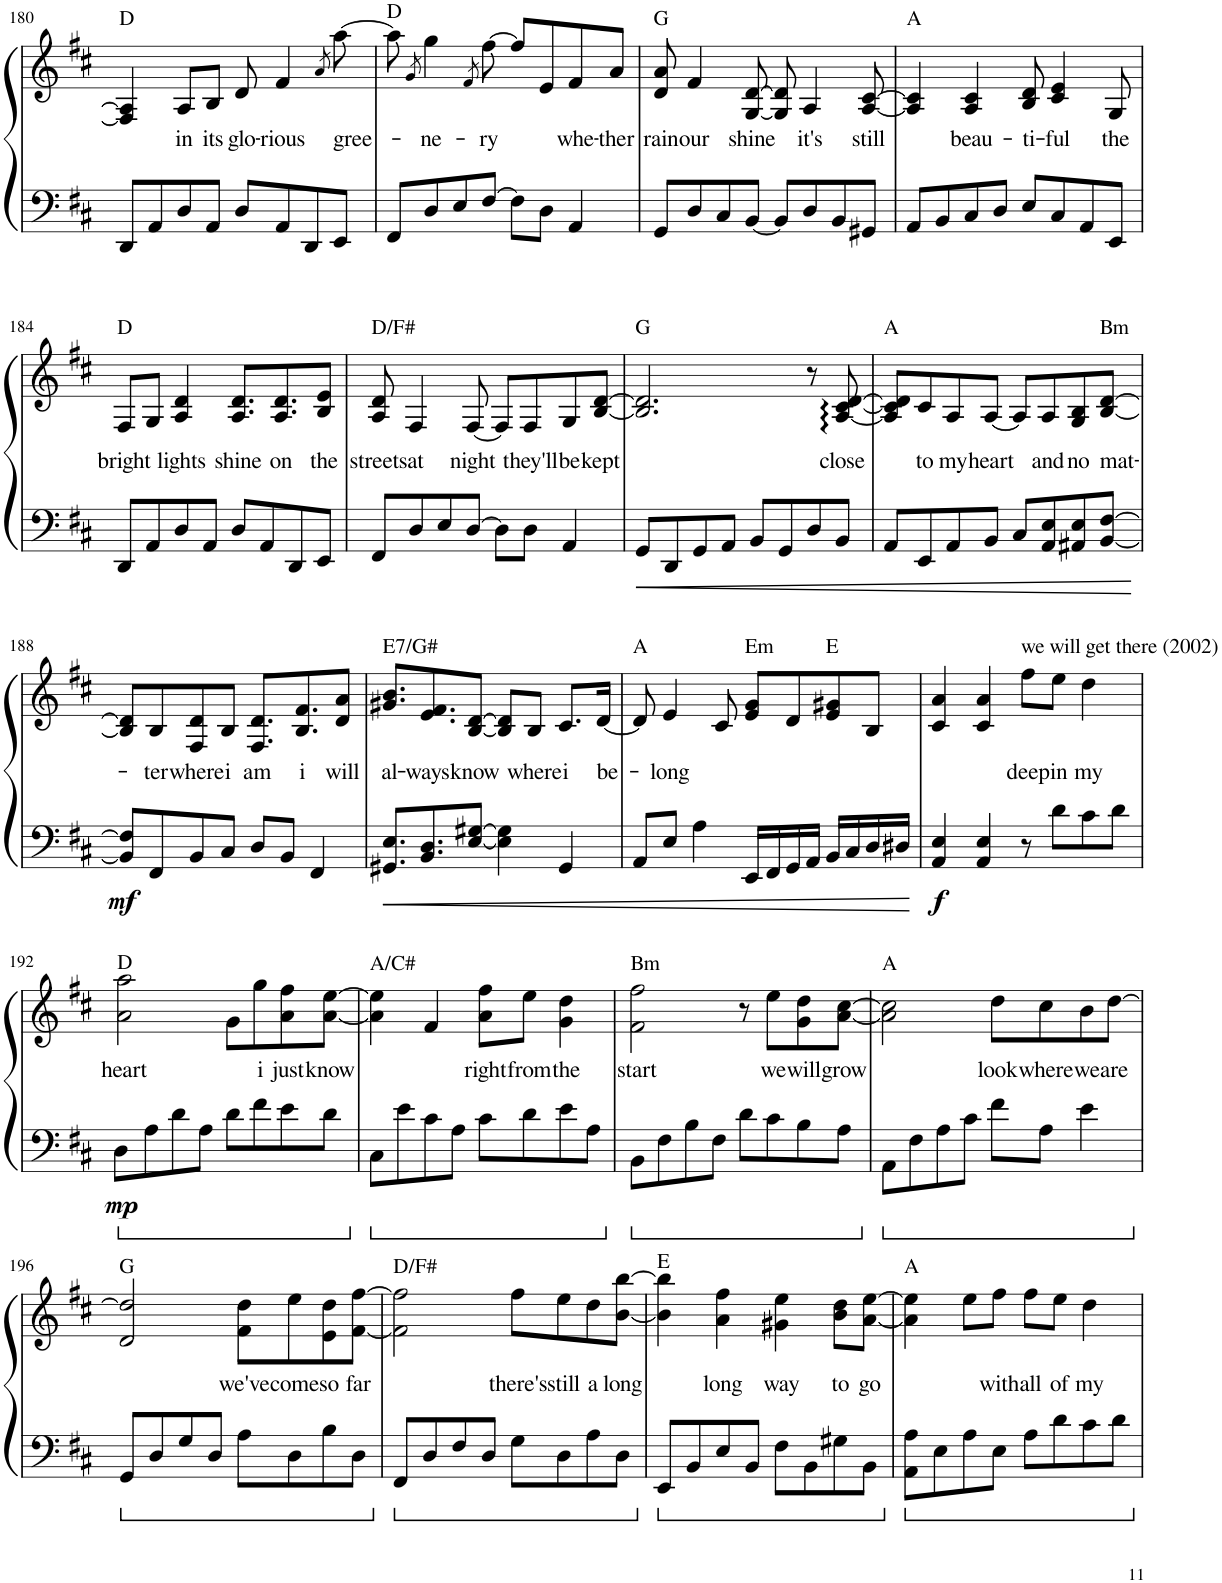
**kern	**kern	**text	**dynam
*part1	*part1	*part1	*part1
*staff2	*staff1	*staff1	*staff1/2
*I"Piano	*	*	*
*I'Pno.	*	*	*
!!LO:PB:g=z
*clefF4	*clefG2	*	*
*k[f#c#]	*k[f#c#]	*	*
*M4/4	*M4/4	*	*
=180	=180	=180	=180
!	!LO:TX:a:t=D	!	!
8DD/L	4F#/] 4A/]	.	.
8AA/	.	.	.
!	!	!LO:LY:b	!
8D/	8A/L	in	.
!	!	!LO:LY:b	!
8AA/J	8B/J	its	.
!	!	!LO:LY:b	!
8D/L	8d/	glo-	.
!	!	!LO:LY:b	!
8AA/	4f#/	-rious	.
8DD/	.	.	.
.	8qa/	.	.
!	!	!LO:LY:b	!
8EE/J	[8aa\	gree-	.
=181	=181	=181	=181
!	!LO:TX:a:t=D	!	!
8FF#/L	8aa\]	.	.
.	8qg/	.	.
!	!	!LO:LY:b	!
8D/	4gg\	-ne-	.
8E/	.	.	.
.	8qf#/	.	.
!	!	!LO:LY:b	!
[8F#/J	[8ff#\	-ry	.
8F#\L]	8ff#/L]	.	.
8D\J	8e/	.	.
!	!	!LO:LY:b	!
4AA/	8f#/	whe-	.
!	!	!LO:LY:b	!
.	8a/J	-ther	.
=182	=182	=182	=182
!	!LO:TX:a:t=G	!	!
!	!	!LO:LY:b	!
8GG/L	8d/ 8a/	rain	.
!	!	!LO:LY:b	!
8D/	4f#/	our	.
8C#/	.	.	.
!	!	!LO:LY:b	!
[8BB/J	[8G/ [8d/	shine	.
8BB/L]	8G/] 8d/]	.	.
!	!	!LO:LY:b	!
8D/	4A/	it's	.
8BB/	.	.	.
!	!	!LO:LY:b	!
8GG#X/J	[8A/ [8c#/	still	.
=183	=183	=183	=183
!	!LO:TX:a:t=A	!	!
8AA/L	4A/] 4c#/]	.	.
8BB/	.	.	.
!	!	!LO:LY:b	!
8C#/	4A/ 4c#/	beau-	.
8D/J	.	.	.
!	!	!LO:LY:b	!
8E/L	8B/ 8d/	-ti-	.
!	!	!LO:LY:b	!
8C#/	4c#/ 4e/	-ful	.
8AA/	.	.	.
!	!	!LO:LY:b	!
8EE/J	8G/	the	.
!!LO:LB:g=z
=184	=184	=184	=184
!	!LO:TX:a:t=D	!	!
!	!	!LO:LY:b	!
8DD/L	8F#/L	bright	.
8AA/	8G/J	.	.
!	!	!LO:LY:b	!
8D/	4A/ 4d/	lights	.
8AA/J	.	.	.
!	!	!LO:LY:b	!
8D/L	8.A/ 8.d/L	shine	.
8AA/	.	.	.
!	!	!LO:LY:b	!
.	8.A/ 8.d/	on	.
8DD/	.	.	.
!	!	!LO:LY:b	!
8EE/J	8B/ 8e/J	the	.
=185	=185	=185	=185
!	!LO:TX:a:t=D/F#	!	!
!	!	!LO:LY:b	!
8FF#/L	8A/ 8d/	streets	.
!	!	!LO:LY:b	!
8D/	4F#/	at	.
8E/	.	.	.
!	!	!LO:LY:b	!
[8D/J	[8F#/	night	.
8D\L]	8F#/L]	.	.
!	!	!LO:LY:b	!
8D\J	8F#/	they'll	.
!	!	!LO:LY:b	!
4AA/	8G/	be	.
!	!	!LO:LY:b	!
.	[8B/ [8d/J	kept	.
=186	=186	=186	=186
!	!LO:TX:a:t=G	!	!
8GG/L	2.B/] 2.d/]	.	.
8DD/	.	.	.
8GG/	.	.	.
8AA/J	.	.	.
8BB/L	.	.	.
8GG/	.	.	.
8D/	8r	.	.
!	!	!LO:LY:b	!
8BB/J	[8A/ [8c#/ [8d/	close	.
=187	=187	=187	=187
!	!LO:TX:a:t=A	!	!
8AA/L	8A/] 8c#/] 8d/]L	.	.
!	!	!LO:LY:b	!
8EE/	8c#/	to	.
!	!	!LO:LY:b	!
8AA/	8A/	my	.
!	!	!LO:LY:b	!
8BB/J	[8A/J	heart	.
8C#/L	8A/L]	.	.
!	!	!LO:LY:b	!
8AA/ 8E/	8A/	and	.
!	!	!LO:LY:b	!
8AA#X/ 8E/	8G/ 8B/	no	.
!	!LO:TX:a:t=Bm	!	!
!	!	!LO:LY:b	!
[8BB/ [8F#/J	[8B/ [8d/J	mat-	.
!!LO:LB:g=z
=188	=188	=188	=188
!	!	!	!LO:DY:b=2
8BB/] 8F#/]L	8B/] 8d/]L	.	mf
!	!	!LO:LY:b	!
8FF#/	8B/	-ter	.
!	!	!LO:LY:b	!
8BB/	8F#/ 8d/	where	.
!	!	!LO:LY:b	!
8C#/J	8B/J	i	.
!	!	!LO:LY:b	!
8D/L	8.F#/ 8.d/L	am	.
8BB/J	.	.	.
!	!	!LO:LY:b	!
.	8.B/ 8.f#/	i	.
4FF#/	.	.	.
!	!	!LO:LY:b	!
.	8d/ 8a/J	will	.
=189	=189	=189	=189
!	!LO:TX:a:t=E7/G#	!	!
!	!	!LO:LY:b	!
8.GG#X/ 8.E/L	8.g#X/ 8.b/L	al-	.
!	!	!LO:LY:b	!
8.BB/ 8.D/	8.e/ 8.f#/	-ways	.
!	!	!LO:LY:b	!
[8E/ [8G#X/J	[8B/ [8d/J	know	.
4E\] 4G#\]	8B/] 8d/]L	.	.
!	!	!LO:LY:b	!
.	8B/J	where	.
!	!	!LO:LY:b	!
4GG#/	8.c#/L	i	.
!	!	!LO:LY:b	!
.	[16d/Jk	be-	.
=190	=190	=190	=190
!	!LO:TX:a:t=A	!	!
8AA/L	8d/]	.	.
!	!	!LO:LY:b	!
8E/J	4e/	-long	.
4A\	.	.	.
.	8c#/	.	.
!	!LO:TX:a:t=Em	!	!
16EE/LL	8e/ 8g/L	.	.
16FF#/	.	.	.
16GG/	8d/	.	.
16AA/JJ	.	.	.
!	!LO:TX:a:t=E	!	!
16BB/LL	8e/ 8g#X/	.	.
16C#/	.	.	.
16D/	8B/J	.	.
16D#X/JJ	.	.	.
=191	=191	=191	=191
!	!	!	!LO:DY:b=2
4AA/ 4E/	4c#/ 4a/	.	f
4AA/ 4E/	4c#/ 4a/	.	.
!	!LO:TX:a:t=we will get there (2002)	!	!
!	!	!LO:LY:b	!
8r	8ff#\L	deep	.
!	!	!LO:LY:b	!
8d\L	8ee\J	in	.
!	!	!LO:LY:b	!
8c#\	4dd\	my	.
8d\J	.	.	.
!!LO:LB:g=z
=192	=192	=192	=192
*^	*	*	*
!	!	!LO:TX:a:t=D	!	!
!	!	!	!LO:LY:b	!LO:DY:b=2
8D\L	1D	2a\ 2aa\	heart	mp
8A\	.	.	.	.
8d\	.	.	.	.
8A\J	.	.	.	.
8d\L	.	8g\L	.	.
!	!	!	!LO:LY:b	!
8f#\	.	8gg\	i	.
!	!	!	!LO:LY:b	!
8e\	.	8a\ 8ff#\	just	.
!	!	!	!LO:LY:b	!
8d\J	.	[8a\ [8ee\J	know	.
*v	*v	*	*	*
=193	=193	=193	=193
!	!LO:TX:a:t=A/C#	!	!
8C#\L	4a\] 4ee\]	.	.
8e\	.	.	.
8c#\	4f#/	.	.
8A\J	.	.	.
!	!	!LO:LY:b	!
8c#\L	8a\ 8ff#\L	right	.
!	!	!LO:LY:b	!
8d\	8ee\J	from	.
!	!	!LO:LY:b	!
8e\	4g\ 4dd\	the	.
8A\J	.	.	.
=194	=194	=194	=194
*^	*	*	*
!	!	!LO:TX:a:t=Bm	!	!
!	!	!	!LO:LY:b	!
8BB\L	1BB	2f#\ 2ff#\	start	.
8F#\	.	.	.	.
8B\	.	.	.	.
8F#\J	.	.	.	.
8d\L	.	8r	.	.
!	!	!	!LO:LY:b	!
8c#\	.	8ee\L	we	.
!	!	!	!LO:LY:b	!
8B\	.	8g\ 8dd\	will	.
!	!	!	!LO:LY:b	!
8A\J	.	[8a\ [8cc#\J	grow	.
*v	*v	*	*	*
=195	=195	=195	=195
!	!LO:TX:a:t=A	!	!
8AA\L	2a\] 2cc#\]	.	.
8F#\	.	.	.
8A\	.	.	.
8c#\J	.	.	.
!	!	!LO:LY:b	!
8f#\L	8dd\L	look	.
!	!	!LO:LY:b	!
8A\J	8cc#\	where	.
!	!	!LO:LY:b	!
4e\	8b\	we	.
!	!	!LO:LY:b	!
.	[8dd\J	are	.
!!LO:LB:g=z
=196	=196	=196	=196
!	!LO:TX:a:t=G	!	!
8GG/L	2d/ 2dd/]	.	.
8D/	.	.	.
8G/	.	.	.
8D/J	.	.	.
!	!	!LO:LY:b	!
8A\L	8f#\ 8dd\L	we've	.
!	!	!LO:LY:b	!
8D\	8ee\	come	.
!	!	!LO:LY:b	!
8B\	8e\ 8dd\	so	.
!	!	!LO:LY:b	!
8D\J	[8f#\ [8ff#\J	far	.
=197	=197	=197	=197
!	!LO:TX:a:t=D/F#	!	!
8FF#/L	2f#\] 2ff#\]	.	.
8D/	.	.	.
8F#/	.	.	.
8D/J	.	.	.
!	!	!LO:LY:b	!
8G\L	8ff#\L	there's	.
!	!	!LO:LY:b	!
8D\	8ee\	still	.
!	!	!LO:LY:b	!
8A\	8dd\	a	.
!	!	!LO:LY:b	!
8D\J	[8b\ [8bb\J	long	.
=198	=198	=198	=198
!	!LO:TX:a:t=E	!	!
8EE/L	4b\] 4bb\]	.	.
8BB/	.	.	.
!	!	!LO:LY:b	!
8E/	4a\ 4ff#\	long	.
8BB/J	.	.	.
!	!	!LO:LY:b	!
8F#\L	4g#X\ 4ee\	way	.
8BB\	.	.	.
!	!	!LO:LY:b	!
8G#X\	8b\ 8dd\L	to	.
!	!	!LO:LY:b	!
8BB\J	[8a\ [8ee\J	go	.
=199	=199	=199	=199
!	!LO:TX:a:t=A	!	!
8AA\ 8A\L	4a\] 4ee\]	.	.
8E\	.	.	.
8A\	8ee\L	.	.
!	!	!LO:LY:b	!
8E\J	8ff#\J	with	.
!	!	!LO:LY:b	!
8A\L	8ff#\L	all	.
!	!	!LO:LY:b	!
8d\	8ee\J	of	.
!	!	!LO:LY:b	!
8c#\	4dd\	my	.
8d\J	.	.	.
=	=	=	=
*-	*-	*-	*-
